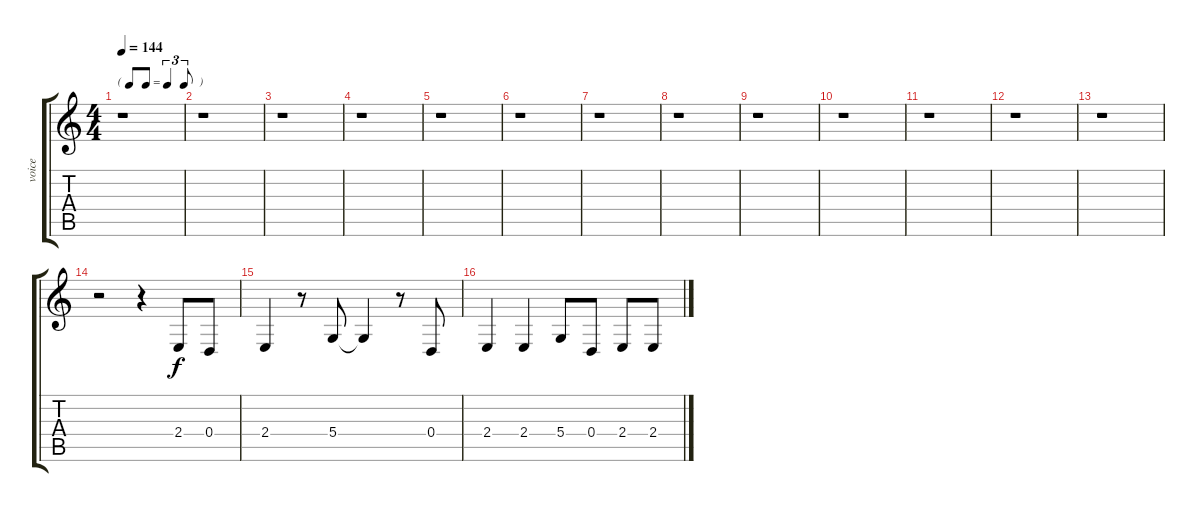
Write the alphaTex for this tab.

\track ("voice" "voice") {instrument pad3polysynth}
\staff {score tabs}
\tuning (E4 B3 G3 D3 A2 E2) {hide}
\ts (4 4)
\tf triplet8th
\tempo 144
\clef g2
\ks c
r.1{dy f instrument pad3polysynth} |
r.1 |
r.1 |
r.1 |
r.1 |
r.1 |
r.1 |
r.1 |
r.1 |
r.1 |
r.1 |
r.1 |
r.1 |
r.2 r.4 2.4.8 0.4.8 |
2.4.4 r.8 5.4.8 5.4{t}.4 r.8 0.4.8 |
2.4.4 2.4.4 5.4.8 0.4.8 2.4.8 2.4.8
